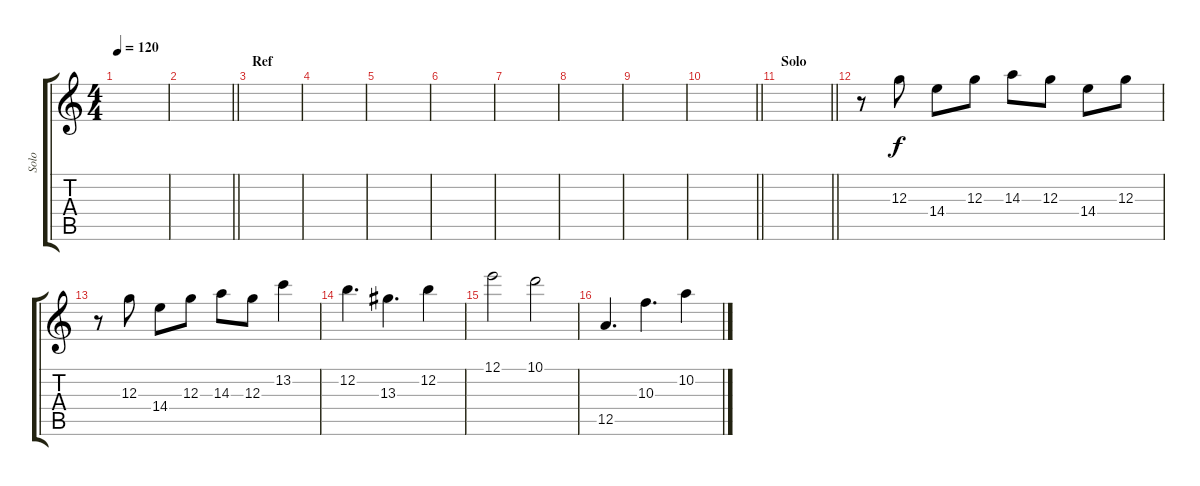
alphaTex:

\track ("Solo" "Solo") {instrument distortionguitar}
\staff {score tabs}
\tuning (E4 B3 G3 D3 A2 E2) {hide}
\ts (4 4)
\tempo 120
\clef g2
\ks c
|
\barLineRight lightlight
|
\section ("" "Ref")
|
|
|
|
|
|
|
\barLineRight lightlight
|
\section ("" "Solo")
\barLineRight lightlight
|
r.8 12.3.8 14.4.8 12.3.8 14.3.8 12.3.8 14.4.8 12.3.8 |
r.8 12.3.8 14.4.8 12.3.8 14.3.8 12.3.8 13.2.4 |
12.2.4{d} 13.3.4{d} 12.2.4 |
12.1.2 10.1.2 |
12.5.4{d} 10.3.4{d} 10.2.4
